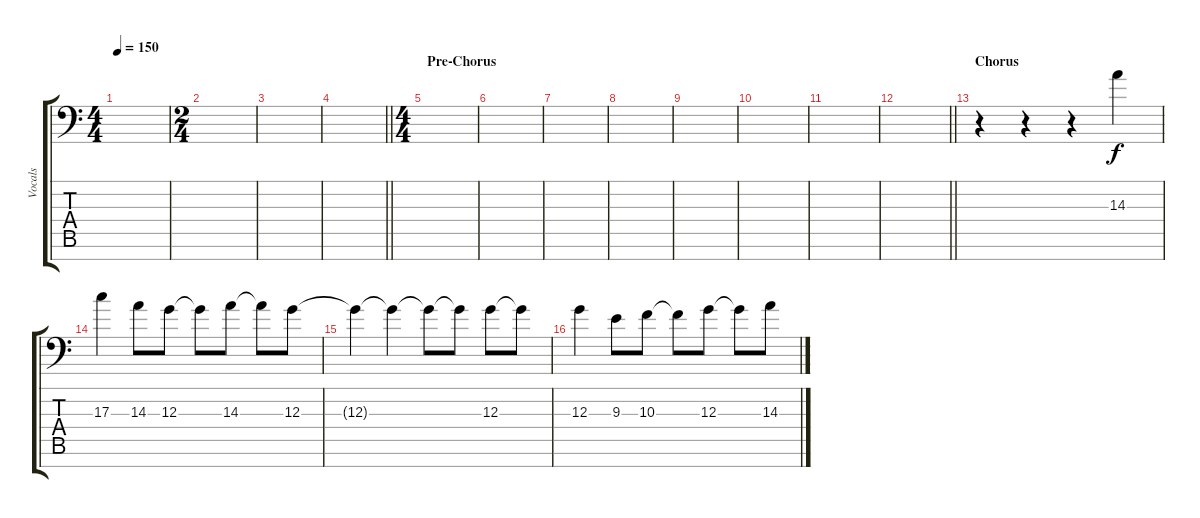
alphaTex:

\track ("Vocals" "Vocals") {instrument cello}
\staff {score tabs}
\tuning (E4 B3 G3 D3 A2 E2 A1) {hide}
\ts (4 4)
\tempo 150
\clef f4
\ks c
|
\ts (2 4)
|
|
\barLineRight lightlight
|
\ts (4 4)
\section ("" "Pre-Chorus")
|
|
|
|
|
|
|
\barLineRight lightlight
|
\section ("" "Chorus")
r.4 r.4 r.4 14.3.4 |
17.3.4 14.3.8 12.3.8 12.3{t}.8 14.3.8 14.3{t}.8 12.3.8 |
12.3{t}.4 12.3{t}.4 12.3{t}.8 12.3{t}.8 12.3.8 12.3{t}.8 |
12.3.4 9.3.8 10.3.8 10.3{t}.8 12.3.8 12.3{t}.8 14.3.8
